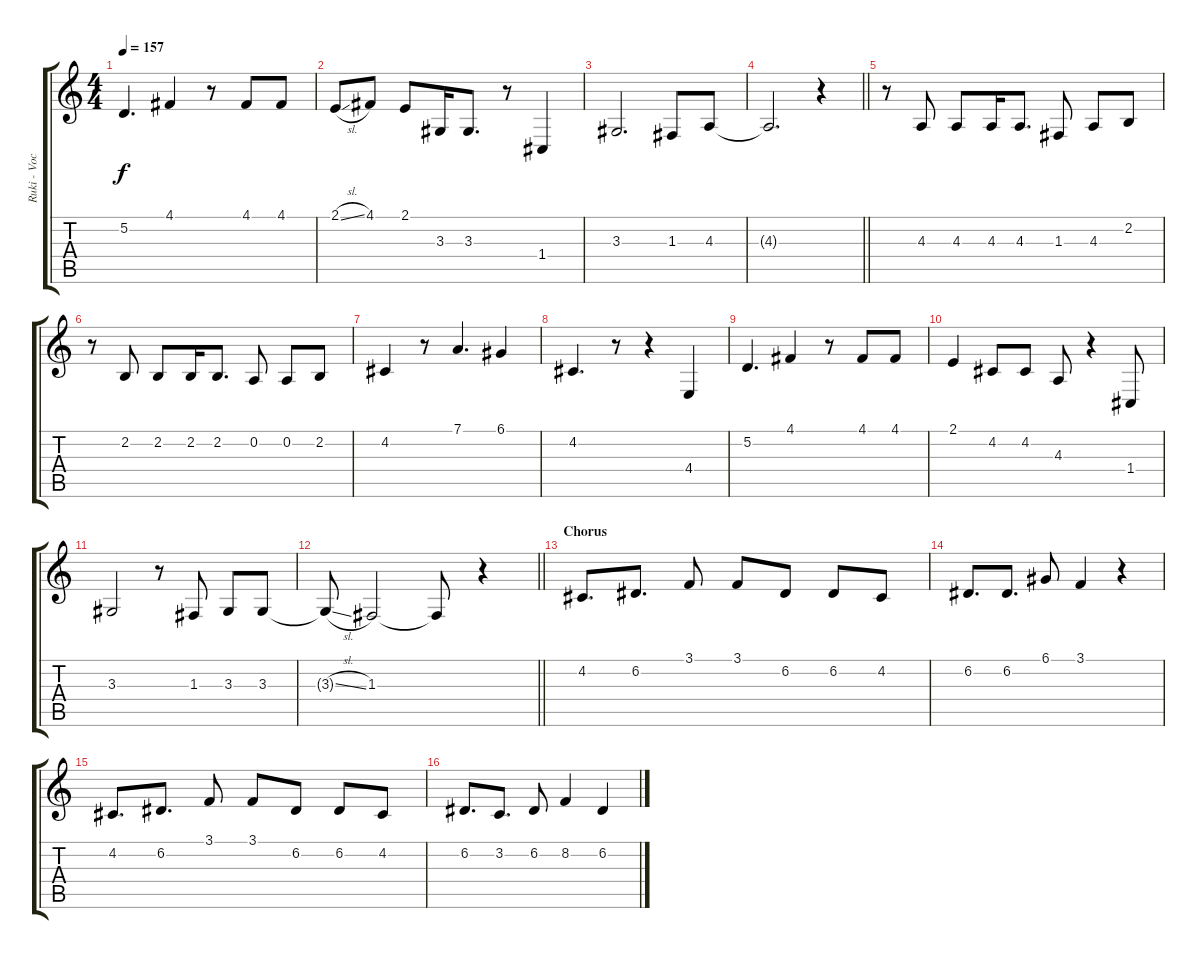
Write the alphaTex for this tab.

\track ("Ruki - Vocals" "Ruki - Voc") {instrument lead6voice}
\staff {score tabs}
\tuning (D4 A3 F3 C3 G2 D2) {hide}
\ts (4 4)
\tempo 157
\clef g2
\ks c
5.2.4{d dy f} 4.1.4 r.8 4.1.8 4.1.8 |
2.1{sl}.8 4.1.8 2.1.8 3.3.16 3.3.8{d} r.8 1.4.4 |
3.3.2{d} 1.3.8 4.3.8 |
\barLineRight lightlight
4.3{t}.2{d} r.4 |
\section ("" "")
r.8 4.3.8 4.3.8 4.3.16 4.3.8{d} 1.3.8 4.3.8 2.2.8 |
r.8 2.2.8 2.2.8 2.2.16 2.2.8{d} 0.2.8 0.2.8 2.2.8 |
4.2.4 r.8 7.1.4{d} 6.1.4 |
4.2.4{d} r.8 r.4 4.4.4 |
5.2.4{d} 4.1.4 r.8 4.1.8 4.1.8 |
2.1.4 4.2.8 4.2.8 4.3.8 r.4 1.4.8 |
3.3.2 r.8 1.3.8 3.3.8 3.3.8 |
\barLineRight lightlight
3.3{sl t}.8 1.3.2 1.3{t}.8 r.4 |
\section ("" "Chorus")
4.2.8{d} 6.2.8{d} 3.1.8 3.1.8 6.2.8 6.2.8 4.2.8 |
6.2.8{d} 6.2.8{d} 6.1.8 3.1.4 r.4 |
4.2.8{d} 6.2.8{d} 3.1.8 3.1.8 6.2.8 6.2.8 4.2.8 |
6.2.8{d} 3.2.8{d} 6.2.8 8.2.4 6.2.4
